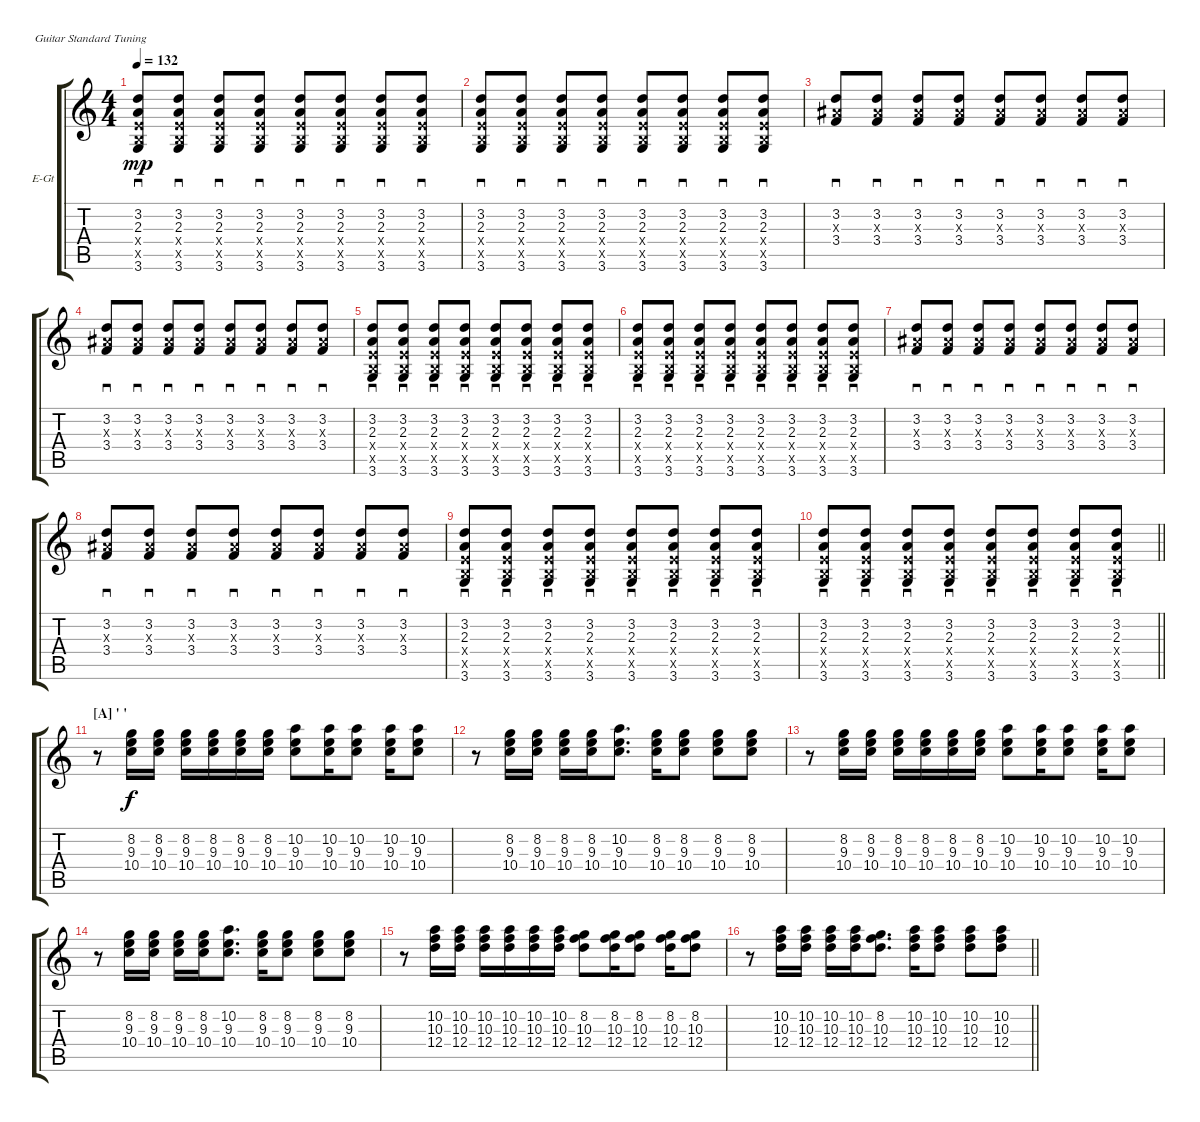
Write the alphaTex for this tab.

\bracketExtendMode groupsimilarinstruments
\firstSystemTrackNameOrientation horizontal
\otherSystemsTrackNameOrientation horizontal
\track ("Albert Hammond Jr." "E-Gt") {instrument electricguitarjazz}
\staff {score tabs}
\tuning (E4 B3 G3 D3 A2 E2)
\ts (4 4)
\tempo 132
\clef g2
\ks c
(3.6 3.2 2.3 2.5{x} 2.4{x}).8{sd dy mp} (3.6 3.2 2.3 2.5{x} 2.4{x}).8{sd} (3.6 3.2 2.3 2.5{x} 2.4{x}).8{sd} (3.6 3.2 2.3 2.5{x} 2.4{x}).8{sd} (3.6 3.2 2.3 2.5{x} 2.4{x}).8{sd} (3.6 3.2 2.3 2.5{x} 2.4{x}).8{sd} (3.6 3.2 2.3 2.5{x} 2.4{x}).8{sd} (3.6 3.2 2.3 2.5{x} 2.4{x}).8{sd} |
(3.6 3.2 2.3 2.5{x} 2.4{x}).8{sd} (3.6 3.2 2.3 2.5{x} 2.4{x}).8{sd} (3.6 3.2 2.3 2.5{x} 2.4{x}).8{sd} (3.6 3.2 2.3 2.5{x} 2.4{x}).8{sd} (3.6 3.2 2.3 2.5{x} 2.4{x}).8{sd} (3.6 3.2 2.3 2.5{x} 2.4{x}).8{sd} (3.6 3.2 2.3 2.5{x} 2.4{x}).8{sd} (3.6 3.2 2.3 2.5{x} 2.4{x}).8{sd} |
(3.2 3.3{x} 3.4).8{sd} (3.2 3.3{x} 3.4).8{sd} (3.2 3.3{x} 3.4).8{sd} (3.2 3.3{x} 3.4).8{sd} (3.2 3.3{x} 3.4).8{sd} (3.2 3.3{x} 3.4).8{sd} (3.2 3.3{x} 3.4).8{sd} (3.2 3.3{x} 3.4).8{sd} |
(3.2 3.3{x} 3.4).8{sd} (3.2 3.3{x} 3.4).8{sd} (3.2 3.3{x} 3.4).8{sd} (3.2 3.3{x} 3.4).8{sd} (3.2 3.3{x} 3.4).8{sd} (3.2 3.3{x} 3.4).8{sd} (3.2 3.3{x} 3.4).8{sd} (3.2 3.3{x} 3.4).8{sd} |
(3.6 3.2 2.3 2.5{x} 2.4{x}).8{sd} (3.6 3.2 2.3 2.5{x} 2.4{x}).8{sd} (3.6 3.2 2.3 2.5{x} 2.4{x}).8{sd} (3.6 3.2 2.3 2.5{x} 2.4{x}).8{sd} (3.6 3.2 2.3 2.5{x} 2.4{x}).8{sd} (3.6 3.2 2.3 2.5{x} 2.4{x}).8{sd} (3.6 3.2 2.3 2.5{x} 2.4{x}).8{sd} (3.6 3.2 2.3 2.5{x} 2.4{x}).8{sd} |
(3.6 3.2 2.3 2.5{x} 2.4{x}).8{sd} (3.6 3.2 2.3 2.5{x} 2.4{x}).8{sd} (3.6 3.2 2.3 2.5{x} 2.4{x}).8{sd} (3.6 3.2 2.3 2.5{x} 2.4{x}).8{sd} (3.6 3.2 2.3 2.5{x} 2.4{x}).8{sd} (3.6 3.2 2.3 2.5{x} 2.4{x}).8{sd} (3.6 3.2 2.3 2.5{x} 2.4{x}).8{sd} (3.6 3.2 2.3 2.5{x} 2.4{x}).8{sd} |
(3.2 3.3{x} 3.4).8{sd} (3.2 3.3{x} 3.4).8{sd} (3.2 3.3{x} 3.4).8{sd} (3.2 3.3{x} 3.4).8{sd} (3.2 3.3{x} 3.4).8{sd} (3.2 3.3{x} 3.4).8{sd} (3.2 3.3{x} 3.4).8{sd} (3.2 3.3{x} 3.4).8{sd} |
(3.2 3.3{x} 3.4).8{sd} (3.2 3.3{x} 3.4).8{sd} (3.2 3.3{x} 3.4).8{sd} (3.2 3.3{x} 3.4).8{sd} (3.2 3.3{x} 3.4).8{sd} (3.2 3.3{x} 3.4).8{sd} (3.2 3.3{x} 3.4).8{sd} (3.2 3.3{x} 3.4).8{sd} |
(3.6 3.2 2.3 2.5{x} 2.4{x}).8{sd} (3.6 3.2 2.3 2.5{x} 2.4{x}).8{sd} (3.6 3.2 2.3 2.5{x} 2.4{x}).8{sd} (3.6 3.2 2.3 2.5{x} 2.4{x}).8{sd} (3.6 3.2 2.3 2.5{x} 2.4{x}).8{sd} (3.6 3.2 2.3 2.5{x} 2.4{x}).8{sd} (3.6 3.2 2.3 2.5{x} 2.4{x}).8{sd} (3.6 3.2 2.3 2.5{x} 2.4{x}).8{sd} |
\barLineRight lightlight
(3.6 3.2 2.3 2.5{x} 2.4{x}).8{sd} (3.6 3.2 2.3 2.5{x} 2.4{x}).8{sd} (3.6 3.2 2.3 2.5{x} 2.4{x}).8{sd} (3.6 3.2 2.3 2.5{x} 2.4{x}).8{sd} (3.6 3.2 2.3 2.5{x} 2.4{x}).8{sd} (3.6 3.2 2.3 2.5{x} 2.4{x}).8{sd} (3.6 3.2 2.3 2.5{x} 2.4{x}).8{sd} (3.6 3.2 2.3 2.5{x} 2.4{x}).8{sd} |
\section ("A" "' '")
r.8 (8.2 9.3 10.4).16{dy f} (8.2 9.3 10.4).16 (8.2 9.3 10.4).16 (8.2 9.3 10.4).16 (8.2 9.3 10.4).16 (8.2 9.3 10.4).16 (10.2 9.3 10.4).8 (10.2 9.3 10.4).16 (10.2 9.3 10.4).8 (10.2 9.3 10.4).16 (10.2 9.3 10.4).8 |
r.8 (8.2 9.3 10.4).16 (8.2 9.3 10.4).16 (8.2 9.3 10.4).16 (8.2 9.3 10.4).16 (10.2 9.3 10.4).8{d} (8.2 9.3 10.4).16 (8.2 9.3 10.4).8 (8.2 9.3 10.4).8 (8.2 9.3 10.4).8 |
r.8 (8.2 9.3 10.4).16 (8.2 9.3 10.4).16 (8.2 9.3 10.4).16 (8.2 9.3 10.4).16 (8.2 9.3 10.4).16 (8.2 9.3 10.4).16 (10.2 9.3 10.4).8 (10.2 9.3 10.4).16 (10.2 9.3 10.4).8 (10.2 9.3 10.4).16 (10.2 9.3 10.4).8 |
r.8 (8.2 9.3 10.4).16 (8.2 9.3 10.4).16 (8.2 9.3 10.4).16 (8.2 9.3 10.4).16 (10.2 9.3 10.4).8{d} (8.2 9.3 10.4).16 (8.2 9.3 10.4).8 (8.2 9.3 10.4).8 (8.2 9.3 10.4).8 |
r.8 (10.2 10.3 12.4).16 (10.2 10.3 12.4).16 (10.2 10.3 12.4).16 (10.2 10.3 12.4).16 (10.2 10.3 12.4).16 (10.2 10.3 12.4).16 (8.2 10.3 12.4).8 (8.2 10.3 12.4).16 (8.2 10.3 12.4).8 (8.2 10.3 12.4).16 (8.2 10.3 12.4).8 |
\barLineRight lightlight
r.8 (10.2 10.3 12.4).16 (10.2 10.3 12.4).16 (10.2 10.3 12.4).16 (10.2 10.3 12.4).16 (8.2 10.3 12.4).8{d} (10.2 10.3 12.4).16 (10.2 10.3 12.4).8 (10.2 10.3 12.4).8 (10.2 10.3 12.4).8
